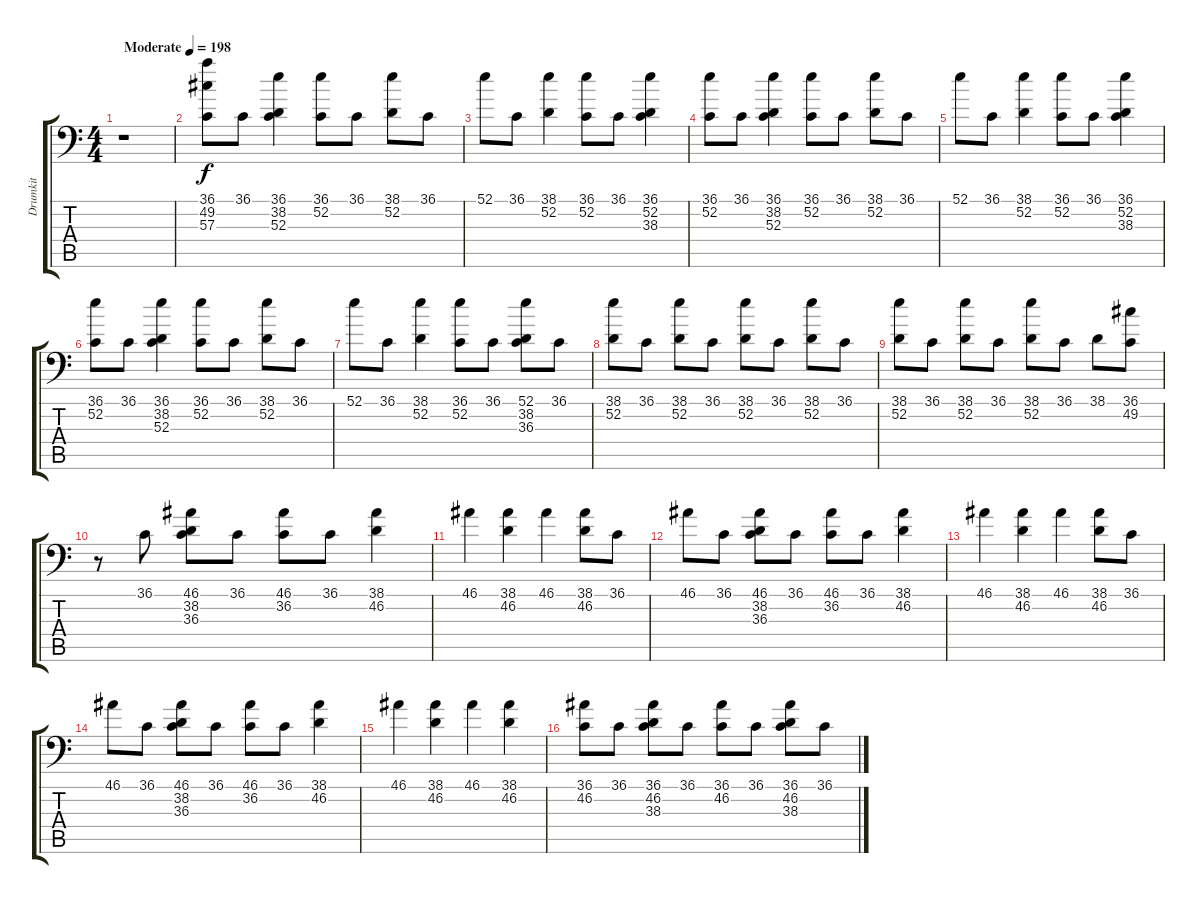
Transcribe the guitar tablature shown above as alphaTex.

\track ("Drumkit" "Drumkit") {instrument acousticgrandpiano}
\staff {score tabs}
\tuning (C-1 C-1 C-1 C-1 C-1 C-1) {hide}
\ts (4 4)
\tempo (198 "Moderate")
\clef f4
\ks c
r.1{dy f instrument acousticgrandpiano} |
(36.1 49.2 57.3).8 36.1.8 (36.1 38.2 52.3).4 (36.1 52.2).8 36.1.8 (38.1 52.2).8 36.1.8 |
52.1.8 36.1.8 (38.1 52.2).4 (36.1 52.2).8 36.1.8 (36.1 52.2 38.3).4 |
(36.1 52.2).8 36.1.8 (36.1 38.2 52.3).4 (36.1 52.2).8 36.1.8 (38.1 52.2).8 36.1.8 |
52.1.8 36.1.8 (38.1 52.2).4 (36.1 52.2).8 36.1.8 (36.1 52.2 38.3).4 |
(36.1 52.2).8 36.1.8 (36.1 38.2 52.3).4 (36.1 52.2).8 36.1.8 (38.1 52.2).8 36.1.8 |
52.1.8 36.1.8 (38.1 52.2).4 (36.1 52.2).8 36.1.8 (52.1 38.2 36.3).8 36.1.8 |
(38.1 52.2).8 36.1.8 (38.1 52.2).8 36.1.8 (38.1 52.2).8 36.1.8 (38.1 52.2).8 36.1.8 |
(38.1 52.2).8 36.1.8 (38.1 52.2).8 36.1.8 (38.1 52.2).8 36.1.8 38.1.8 (36.1 49.2).8 |
r.8 36.1.8 (46.1 38.2 36.3).8 36.1.8 (46.1 36.2).8 36.1.8 (38.1 46.2).4 |
46.1.4 (38.1 46.2).4 46.1.4 (38.1 46.2).8 36.1.8 |
46.1.8 36.1.8 (46.1 38.2 36.3).8 36.1.8 (46.1 36.2).8 36.1.8 (38.1 46.2).4 |
46.1.4 (38.1 46.2).4 46.1.4 (38.1 46.2).8 36.1.8 |
46.1.8 36.1.8 (46.1 38.2 36.3).8 36.1.8 (46.1 36.2).8 36.1.8 (38.1 46.2).4 |
46.1.4 (38.1 46.2).4 46.1.4 (38.1 46.2).4 |
(36.1 46.2).8 36.1.8 (36.1 46.2 38.3).8 36.1.8 (36.1 46.2).8 36.1.8 (36.1 46.2 38.3).8 36.1.8
